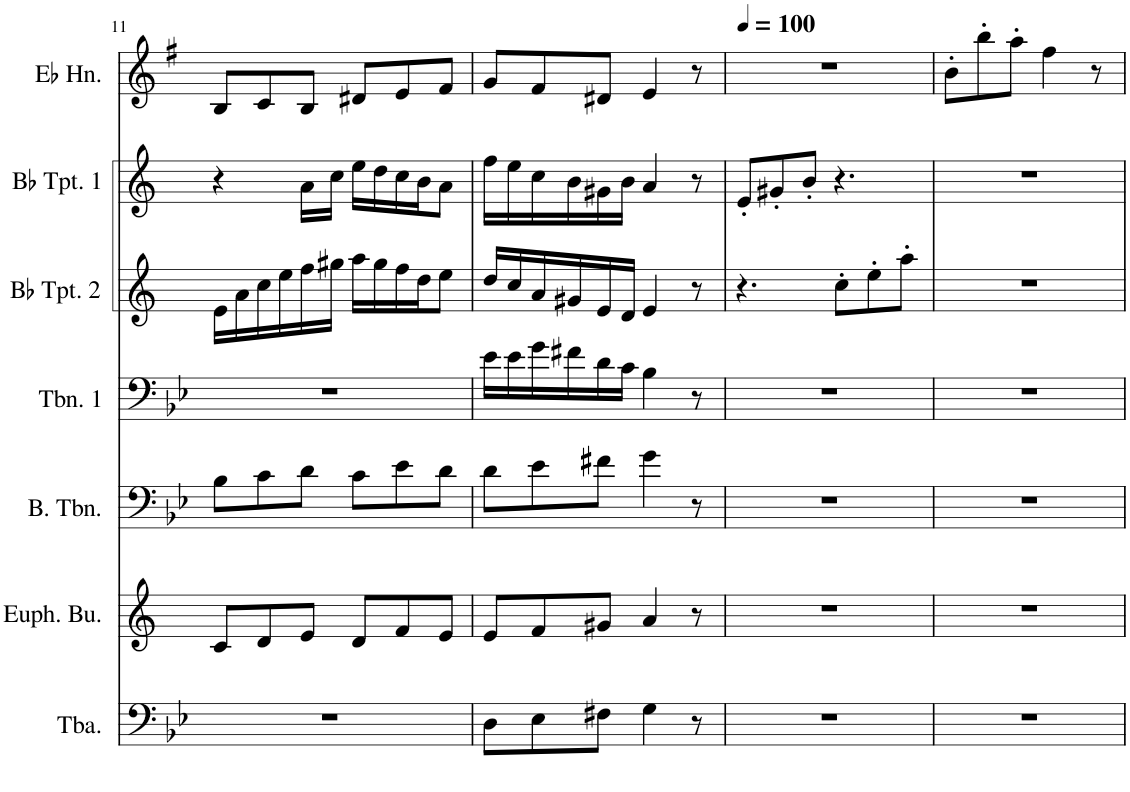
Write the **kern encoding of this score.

**kern	**kern	**kern	**kern	**kern	**kern	**kern
*part7	*part6	*part5	*part4	*part3	*part2	*part1
*staff7	*staff6	*staff5	*staff4	*staff3	*staff2	*staff1
*I"Tuba	*I"Euphonium	*I"Bass Trombone	*I"Trombone 1	*I"Bb Trumpet 2	*I"Bb Trumpet 1	*I"Horn in Eb
*I'Tba.	*	*I'B. Tbn.	*I'Tbn. 1	*I'Bb Tpt. 2	*I'Bb Tpt. 1	*
!!LO:PB:g=z
*clefF4	*clefG2	*clefF4	*clefF4	*clefG2	*clefG2	*clefG2
*	*Trd8c14	*	*	*Trd1c2	*Trd1c2	*Trd5c9
*k[b-e-]	*k[]	*k[b-e-]	*k[b-e-]	*k[]	*k[]	*k[f#]
*M6/8	*M6/8	*M6/8	*M6/8	*M6/8	*M6/8	*M6/8
=11	=11	=11	=11	=11	=11	=11
2.r	8c/L	8B-\L	2.r	16e\LL	4r	8B/L
.	.	.	.	16a\	.	.
.	8d/	8c\	.	16cc\	.	8c/
.	.	.	.	16ee\	.	.
.	8e/J	8d\J	.	16ff\	16a\LL	8B/J
.	.	.	.	16gg#X\JJ	16cc\JJ	.
.	8d/L	8c\L	.	16aa\LL	16ee\LL	8d#X/L
.	.	.	.	16gg#\	16dd\	.
.	8f/	8e-\	.	16ff\	16cc\	8e/
.	.	.	.	16dd\J	16b\J	.
.	8e/J	8d\J	.	8ee\J	8a\J	8f#/J
=12	=12	=12	=12	=12	=12	=12
8D\L	8e/L	8d\L	16e-\LL	16dd/LL	16ff\LL	8g/L
.	.	.	16e-\	16cc/	16ee\	.
8E-\	8f/	8e-\	16g\	16a/	16cc\	8f#/
.	.	.	16f#X\	16g#X/	16b\	.
8F#X\J	8g#X/J	8f#X\J	16d\	16e/	16g#X\	8d#X/J
.	.	.	16c\JJ	16d/JJ	16b\JJ	.
4G\	4a/	4g\	4B-\	4e/	4a/	4e/
8r	8r	8r	8r	8r	8r	8r
=13	=13	=13	=13	=13	=13	=13
*	*	*	*	*	*	*MM100
2.r	2.r	2.r	2.r	4.r	8e'/L	2.r
.	.	.	.	.	8g#X'/	.
.	.	.	.	.	8b'/J	.
.	.	.	.	8cc'\L	4.r	.
.	.	.	.	8ee'\	.	.
.	.	.	.	8aa'\J	.	.
=14	=14	=14	=14	=14	=14	=14
2.r	2.r	2.r	2.r	2.r	2.r	8b'\L
.	.	.	.	.	.	8bb'\
.	.	.	.	.	.	8aa'\J
.	.	.	.	.	.	4ff#\
.	.	.	.	.	.	8r
=	=	=	=	=	=	=
*-	*-	*-	*-	*-	*-	*-
